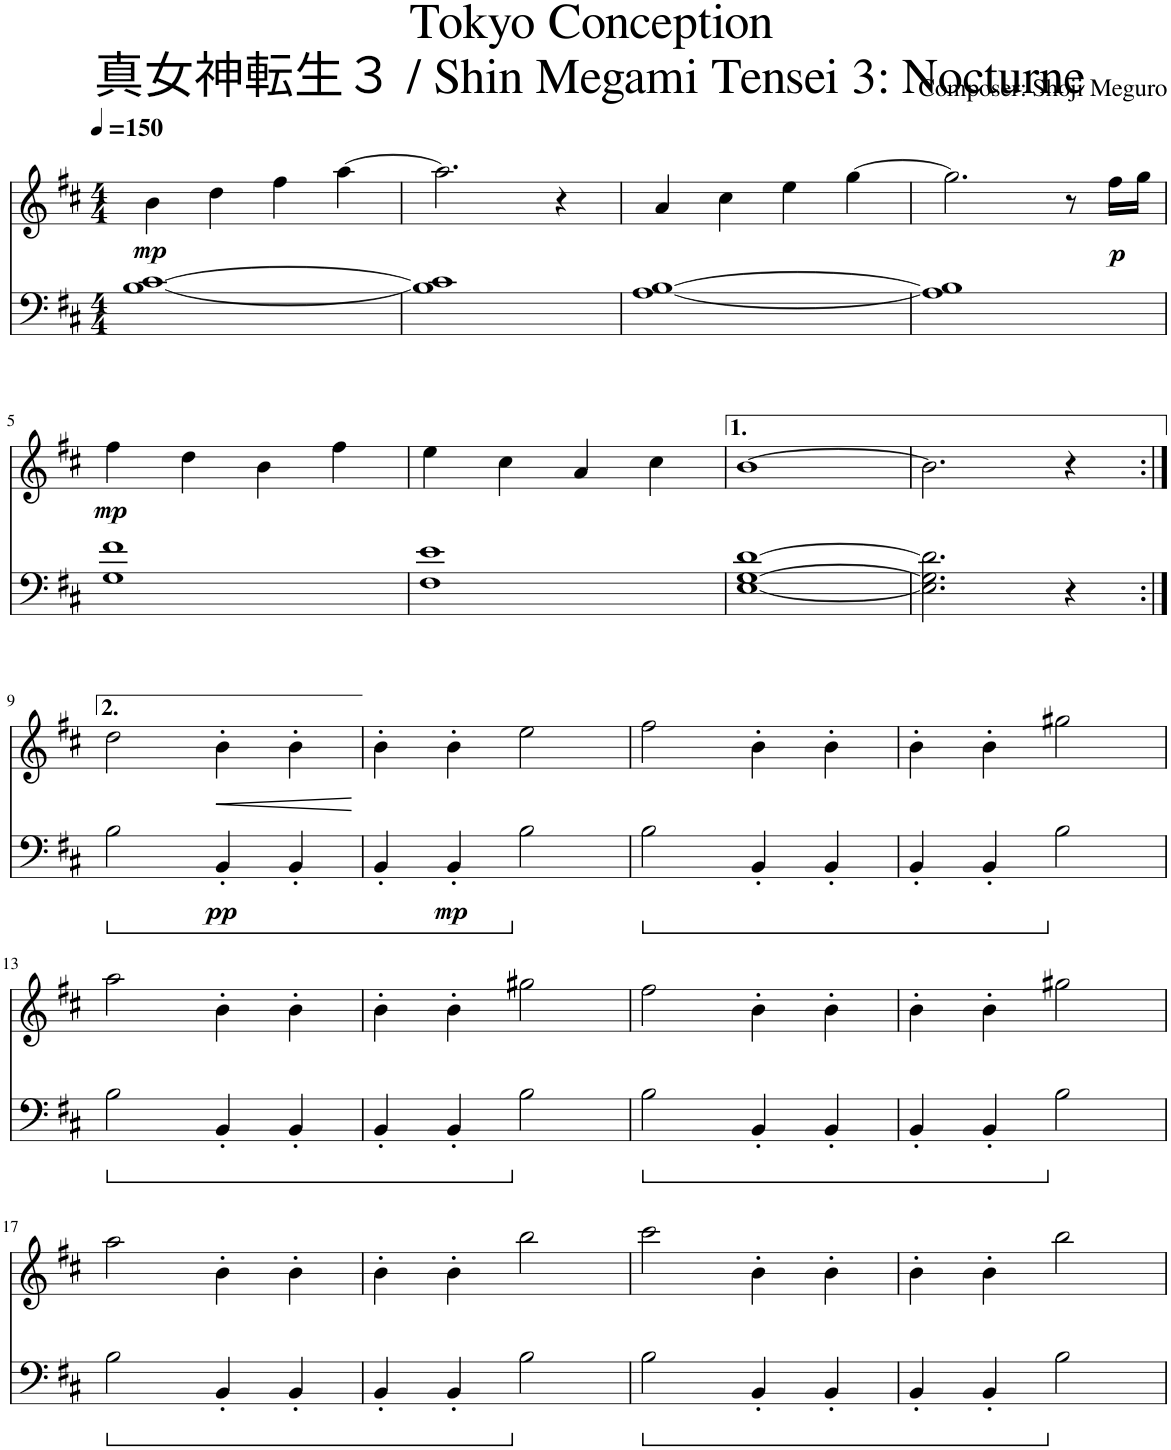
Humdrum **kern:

**kern	**kern	**dynam
*part1	*part1	*part1
*staff2	*staff1	*staff1/2
*I"Piano	*	*
*I'Pno.	*	*
*clefF4	*clefG2	*
*k[f#c#]	*k[f#c#]	*
*M4/4	*M4/4	*
*MM150	*MM150	*
=1	=1	=1
!	!	!LO:DY:b
[1B [1c#	4b\	mp
.	4dd\	.
.	4ff#\	.
.	[4aa\	.
=2	=2	=2
1B] 1c#]	2.aa\]	.
.	4r	.
=3	=3	=3
[1A [1B	4a/	.
.	4cc#\	.
.	4ee\	.
.	[4gg\	.
=4	=4	=4
1A] 1B]	2.gg\]	.
.	8r	.
!	!	!LO:DY:b
.	16ff#\LL	p
.	16gg\JJ	.
!!LO:LB:g=z
=5	=5	=5
!	!	!LO:DY:b
1G 1f#	4ff#\	mp
.	4dd\	.
.	4b\	.
.	4ff#\	.
=6	=6	=6
1F# 1e	4ee\	.
.	4cc#\	.
.	4a/	.
.	4cc#\	.
=7	=7	=7
[1E [1G [1d	[1b	.
=8	=8	=8
2.E\] 2.G\] 2.d\]	2.b\]	.
4r	4r	.
!!LO:LB:g=z
=9:|!	=9:|!	=9:|!
2B\	2dd\	.
!	!	!LO:HP:b
!	!	!LO:DY:n=1:b=2
4BB'/	4b'\	< pp
4BB'/	4b'\	.
.	.	[
=10	=10	=10
4BB'/	4b'\	.
!	!	!LO:DY:b=2
4BB'/	4b'\	mp
2B\	2ee\	.
=11	=11	=11
2B\	2ff#\	.
4BB'/	4b'\	.
4BB'/	4b'\	.
=12	=12	=12
4BB'/	4b'\	.
4BB'/	4b'\	.
2B\	2gg#X\	.
!!LO:LB:g=z
=13	=13	=13
2B\	2aa\	.
4BB'/	4b'\	.
4BB'/	4b'\	.
=14	=14	=14
4BB'/	4b'\	.
4BB'/	4b'\	.
2B\	2gg#X\	.
=15	=15	=15
2B\	2ff#\	.
4BB'/	4b'\	.
4BB'/	4b'\	.
=16	=16	=16
4BB'/	4b'\	.
4BB'/	4b'\	.
2B\	2gg#X\	.
!!LO:LB:g=z
=17	=17	=17
2B\	2aa\	.
4BB'/	4b'\	.
4BB'/	4b'\	.
=18	=18	=18
4BB'/	4b'\	.
4BB'/	4b'\	.
2B\	2bb\	.
=19	=19	=19
2B\	2ccc#\	.
4BB'/	4b'\	.
4BB'/	4b'\	.
=20	=20	=20
4BB'/	4b'\	.
4BB'/	4b'\	.
2B\	2bb\	.
=	=	=
*-	*-	*-
